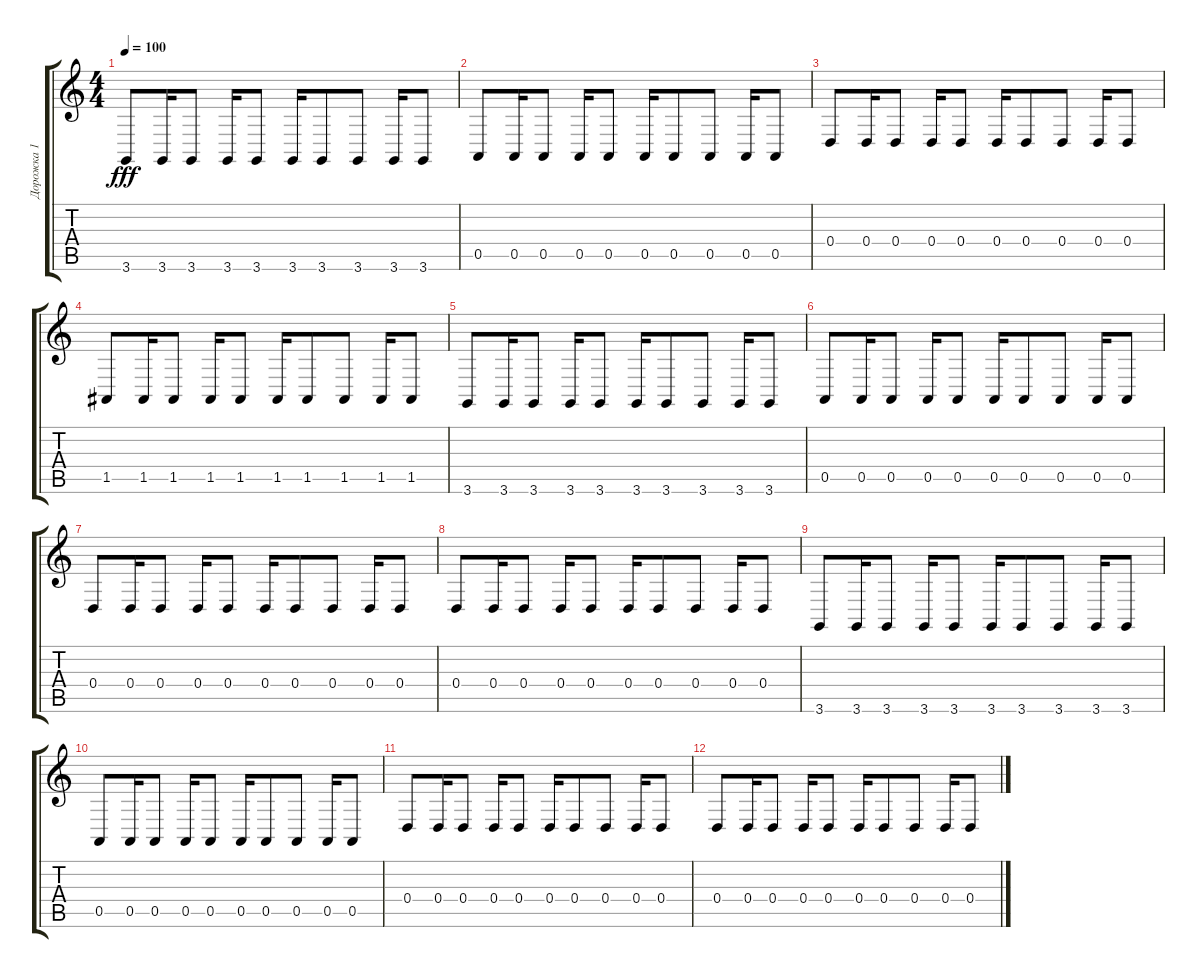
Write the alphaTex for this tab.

\track ("Дорожка 1" "Дорожка 1") {instrument tuba}
\staff {score tabs}
\tuning (E4 B3 G3 D3 A2 E2) {hide}
\ts (4 4)
\tempo 100
\clef g2
\ks c
3.6.8{dy fff} 3.6.16 3.6.8 3.6.16 3.6.8 3.6.16 3.6.8 3.6.8 3.6.16 3.6.8 |
0.5.8 0.5.16 0.5.8 0.5.16 0.5.8 0.5.16 0.5.8 0.5.8 0.5.16 0.5.8 |
0.4.8 0.4.16 0.4.8 0.4.16 0.4.8 0.4.16 0.4.8 0.4.8 0.4.16 0.4.8 |
1.5.8 1.5.16 1.5.8 1.5.16 1.5.8 1.5.16 1.5.8 1.5.8 1.5.16 1.5.8 |
3.6.8 3.6.16 3.6.8 3.6.16 3.6.8 3.6.16 3.6.8 3.6.8 3.6.16 3.6.8 |
0.5.8 0.5.16 0.5.8 0.5.16 0.5.8 0.5.16 0.5.8 0.5.8 0.5.16 0.5.8 |
0.4.8 0.4.16 0.4.8 0.4.16 0.4.8 0.4.16 0.4.8 0.4.8 0.4.16 0.4.8 |
0.4.8 0.4.16 0.4.8 0.4.16 0.4.8 0.4.16 0.4.8 0.4.8 0.4.16 0.4.8 |
3.6.8 3.6.16 3.6.8 3.6.16 3.6.8 3.6.16 3.6.8 3.6.8 3.6.16 3.6.8 |
0.5.8 0.5.16 0.5.8 0.5.16 0.5.8 0.5.16 0.5.8 0.5.8 0.5.16 0.5.8 |
0.4.8 0.4.16 0.4.8 0.4.16 0.4.8 0.4.16 0.4.8 0.4.8 0.4.16 0.4.8 |
0.4.8 0.4.16 0.4.8 0.4.16 0.4.8 0.4.16 0.4.8 0.4.8 0.4.16 0.4.8
